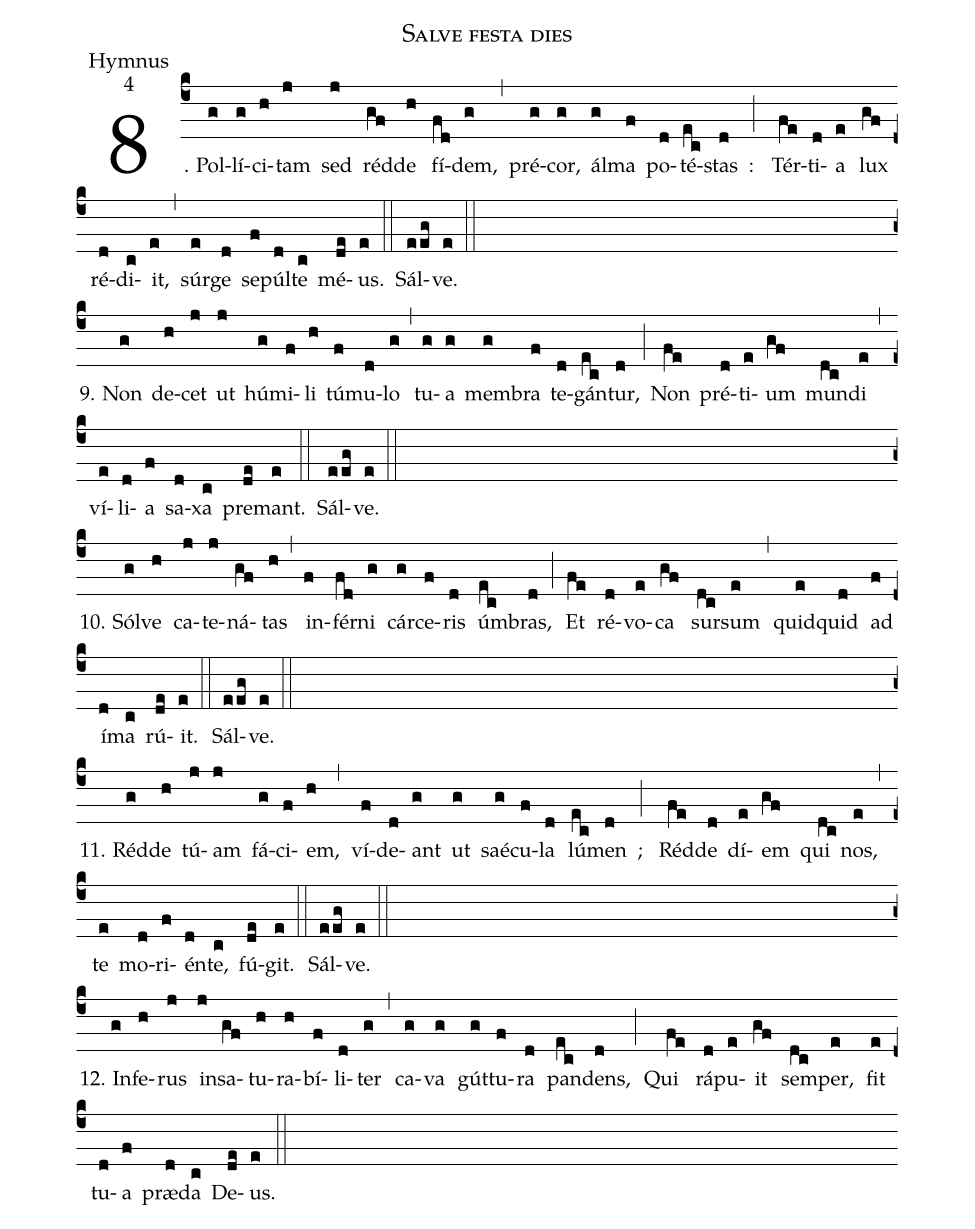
name:Salve festa dies;
office-part:Hymnus;
mode:4;
%%
(c4)
8. Pol(g)lí(g)ci(h)tam(j) sed(j) réd(gf)de(h) fí(fd)dem,(g) (,) pré(g)cor,(g) ál(g)ma(f) po(d)té(ec)stas(d) : (;)
Tér(fe)ti(d)a(e) lux(gf) ré(d)di(c)it,(e) (,) súr(e)ge(d) se(f)púl(d)te(c) mé(de)us.(e) (::)
Sál(eeg)ve.(e) (::Z)
9. Non(g) de(h)cet(j) ut(j) hú(g)mi(f)li(h) tú(f)mu(d)lo(g) (,) tu(g)a(g) mem(g)bra(f) te(d)gán(ec)tur,(d) (;) Non(fe) pré(d)ti(e)um(gf) mun(dc)di(e) (,) ví(e)li(d)a(f) sa(d)xa(c) pre(de)mant.(e) (::) Sál(eeg)ve.(e) (::Z)
10. Sól(g)ve(h) ca(j)te(j)ná(gf)tas(h) (,) in(f)fér(fd)ni(g) cár(g)ce(f)ris(d) úm(ec)bras,(d) (;)
Et(fe) ré(d)vo(e)ca(gf) sur(dc)sum(e) (,) quid(e)quid(d) ad(f) í(d)ma(c) rú(de)it.(e) (::)
Sál(eeg)ve.(e) (::Z)
11. Réd(g)de(h) tú(j)am(j) fá(g)ci(f)em,(h) (,) ví(f)de(d)ant(g) ut(g) saé(g)cu(f)la(d) lú(ec)men(d) ; (;)
Réd(fe)de(d) dí(e)em(gf) qui(dc) nos,(e) (,) te(e) mo(d)ri(f)én(d)te,(c) fú(de)git.(e) (::) Sál(eeg)ve.(e) (::Z)

12. In(g)fe(h)rus(j) in(j)sa(gf)tu(h)ra(h)bí(f)li(d)ter(g) (,) ca(g)va(g) gút(g)tu(f)ra(d) pan(ec)dens,(d) (;) Qui(fe) rá(d)pu(e)it(gf) sem(dc)per,(e) fit(e) tu(d)a(f) præ(d)da(c) De(de)us.(e) (::)
